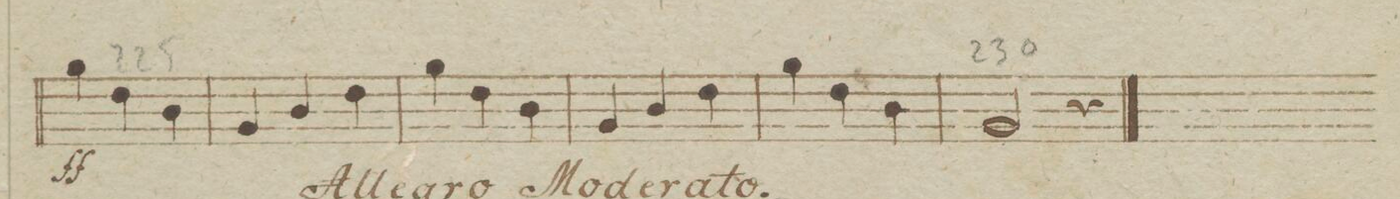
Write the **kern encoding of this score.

**kern	**dynam
*I"Fagotto Primo.	*
*clefF4	*
*k[b-e-]	*
*met(c)	*
*M3/4	*
4B-\	ff
4F\	.
4D\	.
=227	=227
4BB-/	.
4D\	.
4F\	.
=228	=228
4B-\	.
4F\	.
4D\	.
=229	=229
4BB-/	.
4D\	.
4F\	.
=230	=230
4B-\	.
4F\	.
4D\	.
=231	=231
2BB-/	.
4r	.
==	==
*-	*-
